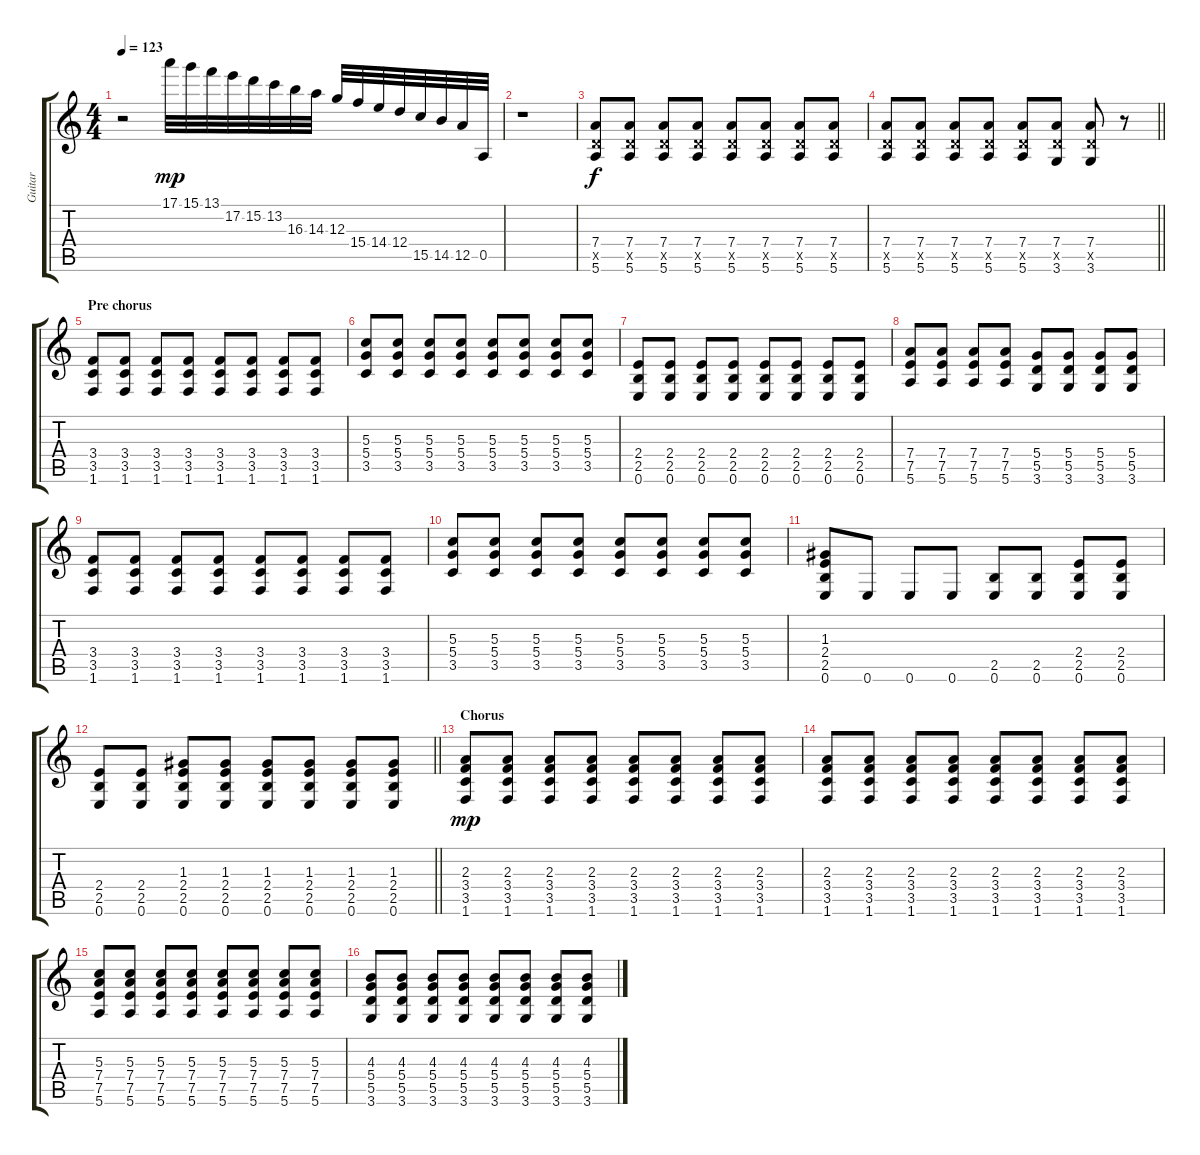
\track ("Guitar" "Guitar") {instrument distortionguitar}
\staff {score tabs}
\tuning (E4 B3 G3 D3 A2 E2) {hide}
\ts (4 4)
\tempo 123
\clef g2
\ks c
r.2{dy f} 17.1.32{dy mp} 15.1.32 13.1.32 17.2.32 15.2.32 13.2.32 16.3.32 14.3.32 12.3.32 15.4.32 14.4.32 12.4.32 15.5.32 14.5.32 12.5.32 0.5.32 |
r.1 |
(7.4 5.5{x} 5.6).8{dy f} (7.4 5.5{x} 5.6).8 (7.4 5.5{x} 5.6).8 (7.4 5.5{x} 5.6).8 (7.4 5.5{x} 5.6).8 (7.4 5.5{x} 5.6).8 (7.4 5.5{x} 5.6).8 (7.4 5.5{x} 5.6).8 |
\barLineRight lightlight
(7.4 5.5{x} 5.6).8 (7.4 5.5{x} 5.6).8 (7.4 5.5{x} 5.6).8 (7.4 5.5{x} 5.6).8 (7.4 5.5{x} 5.6).8 (7.4 5.5{x} 3.6).8 (7.4 5.5{x} 3.6).8 r.8 |
\section ("" "Pre chorus")
(3.4 3.5 1.6).8 (3.4 3.5 1.6).8 (3.4 3.5 1.6).8 (3.4 3.5 1.6).8 (3.4 3.5 1.6).8 (3.4 3.5 1.6).8 (3.4 3.5 1.6).8 (3.4 3.5 1.6).8 |
(5.3 5.4 3.5).8 (5.3 5.4 3.5).8 (5.3 5.4 3.5).8 (5.3 5.4 3.5).8 (5.3 5.4 3.5).8 (5.3 5.4 3.5).8 (5.3 5.4 3.5).8 (5.3 5.4 3.5).8 |
(2.4 2.5 0.6).8 (2.4 2.5 0.6).8 (2.4 2.5 0.6).8 (2.4 2.5 0.6).8 (2.4 2.5 0.6).8 (2.4 2.5 0.6).8 (2.4 2.5 0.6).8 (2.4 2.5 0.6).8 |
(7.4 7.5 5.6).8 (7.4 7.5 5.6).8 (7.4 7.5 5.6).8 (7.4 7.5 5.6).8 (5.4 5.5 3.6).8 (5.4 5.5 3.6).8 (5.4 5.5 3.6).8 (5.4 5.5 3.6).8 |
(3.4 3.5 1.6).8 (3.4 3.5 1.6).8 (3.4 3.5 1.6).8 (3.4 3.5 1.6).8 (3.4 3.5 1.6).8 (3.4 3.5 1.6).8 (3.4 3.5 1.6).8 (3.4 3.5 1.6).8 |
(5.3 5.4 3.5).8 (5.3 5.4 3.5).8 (5.3 5.4 3.5).8 (5.3 5.4 3.5).8 (5.3 5.4 3.5).8 (5.3 5.4 3.5).8 (5.3 5.4 3.5).8 (5.3 5.4 3.5).8 |
(1.3 2.4 2.5 0.6).8 0.6.8 0.6.8 0.6.8 (2.5 0.6).8 (2.5 0.6).8 (2.4 2.5 0.6).8 (2.4 2.5 0.6).8 |
\barLineRight lightlight
(2.4 2.5 0.6).8 (2.4 2.5 0.6).8 (1.3 2.4 2.5 0.6).8 (1.3 2.4 2.5 0.6).8 (1.3 2.4 2.5 0.6).8 (1.3 2.4 2.5 0.6).8 (1.3 2.4 2.5 0.6).8 (1.3 2.4 2.5 0.6).8 |
\section ("" "Chorus")
(2.3 3.4 3.5 1.6).8{dy mp} (2.3 3.4 3.5 1.6).8 (2.3 3.4 3.5 1.6).8 (2.3 3.4 3.5 1.6).8 (2.3 3.4 3.5 1.6).8 (2.3 3.4 3.5 1.6).8 (2.3 3.4 3.5 1.6).8 (2.3 3.4 3.5 1.6).8 |
(2.3 3.4 3.5 1.6).8 (2.3 3.4 3.5 1.6).8 (2.3 3.4 3.5 1.6).8 (2.3 3.4 3.5 1.6).8 (2.3 3.4 3.5 1.6).8 (2.3 3.4 3.5 1.6).8 (2.3 3.4 3.5 1.6).8 (2.3 3.4 3.5 1.6).8 |
(5.3 7.4 7.5 5.6).8 (5.3 7.4 7.5 5.6).8 (5.3 7.4 7.5 5.6).8 (5.3 7.4 7.5 5.6).8 (5.3 7.4 7.5 5.6).8 (5.3 7.4 7.5 5.6).8 (5.3 7.4 7.5 5.6).8 (5.3 7.4 7.5 5.6).8 |
(4.3 5.4 5.5 3.6).8 (4.3 5.4 5.5 3.6).8 (4.3 5.4 5.5 3.6).8 (4.3 5.4 5.5 3.6).8 (4.3 5.4 5.5 3.6).8 (4.3 5.4 5.5 3.6).8 (4.3 5.4 5.5 3.6).8 (4.3 5.4 5.5 3.6).8
